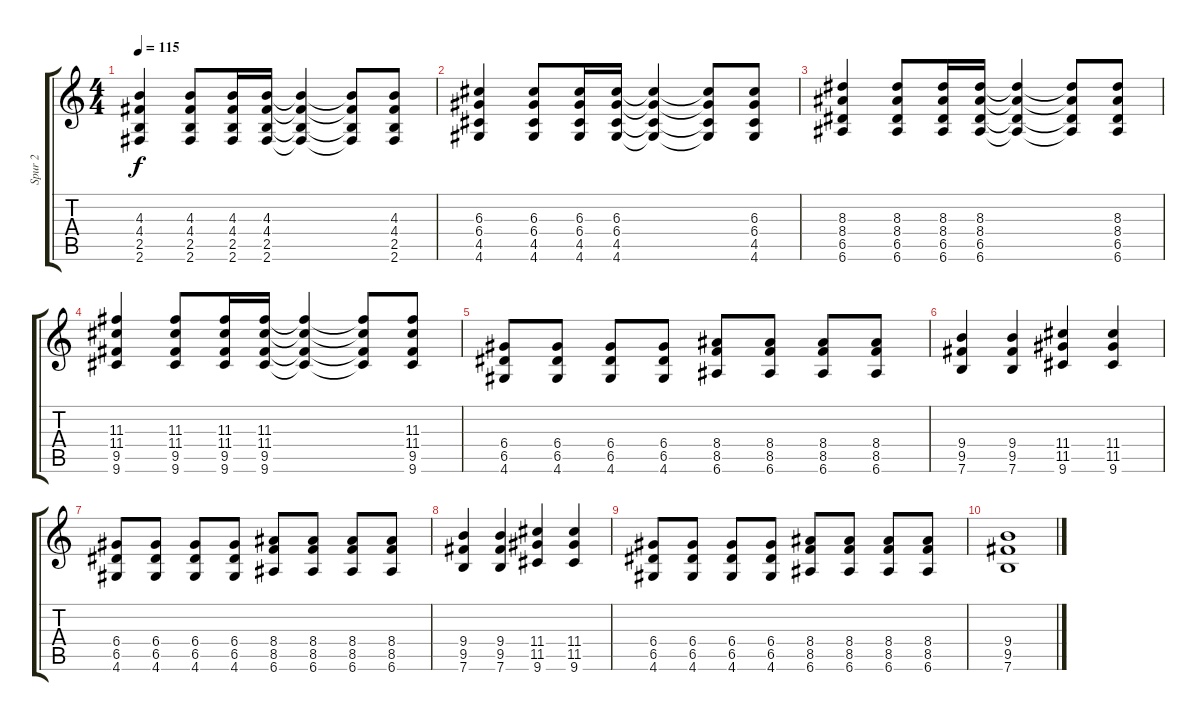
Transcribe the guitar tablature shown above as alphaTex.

\track ("Spur 2" "Spur 2") {instrument overdrivenguitar}
\staff {score tabs}
\tuning (E4 B3 G3 D3 A2 E2) {hide}
\ts (4 4)
\tempo 115
\clef g2
\ks c
(4.3 4.4 2.5 2.6).4{dy f} (4.3 4.4 2.5 2.6).8 (4.3 4.4 2.5 2.6).16 (4.3 4.4 2.5 2.6).16 (4.3{t} 4.4{t} 2.5{t} 2.6{t}).4 (4.3{t} 4.4{t} 2.5{t} 2.6{t}).8 (4.3 4.4 2.5 2.6).8 |
(6.3 6.4 4.5 4.6).4 (6.3 6.4 4.5 4.6).8 (6.3 6.4 4.5 4.6).16 (6.3 6.4 4.5 4.6).16 (6.3{t} 6.4{t} 4.5{t} 4.6{t}).4 (6.3{t} 6.4{t} 4.5{t} 4.6{t}).8 (6.3 6.4 4.5 4.6).8 |
(8.3 8.4 6.5 6.6).4 (8.3 8.4 6.5 6.6).8 (8.3 8.4 6.5 6.6).16 (8.3 8.4 6.5 6.6).16 (8.3{t} 8.4{t} 6.5{t} 6.6{t}).4 (8.3{t} 8.4{t} 6.5{t} 6.6{t}).8 (8.3 8.4 6.5 6.6).8 |
(11.3 11.4 9.5 9.6).4 (11.3 11.4 9.5 9.6).8 (11.3 11.4 9.5 9.6).16 (11.3 11.4 9.5 9.6).16 (11.3{t} 11.4{t} 9.5{t} 9.6{t}).4 (11.3{t} 11.4{t} 9.5{t} 9.6{t}).8 (11.3 11.4 9.5 9.6).8 |
(6.4 6.5 4.6).8 (6.4 6.5 4.6).8 (6.4 6.5 4.6).8 (6.4 6.5 4.6).8 (8.4 8.5 6.6).8 (8.4 8.5 6.6).8 (8.4 8.5 6.6).8 (8.4 8.5 6.6).8 |
(9.4 9.5 7.6).4 (9.4 9.5 7.6).4 (11.4 11.5 9.6).4 (11.4 11.5 9.6).4 |
(6.4 6.5 4.6).8 (6.4 6.5 4.6).8 (6.4 6.5 4.6).8 (6.4 6.5 4.6).8 (8.4 8.5 6.6).8 (8.4 8.5 6.6).8 (8.4 8.5 6.6).8 (8.4 8.5 6.6).8 |
(9.4 9.5 7.6).4 (9.4 9.5 7.6).4 (11.4 11.5 9.6).4 (11.4 11.5 9.6).4 |
(6.4 6.5 4.6).8 (6.4 6.5 4.6).8 (6.4 6.5 4.6).8 (6.4 6.5 4.6).8 (8.4 8.5 6.6).8 (8.4 8.5 6.6).8 (8.4 8.5 6.6).8 (8.4 8.5 6.6).8 |
(9.4 9.5 7.6).1
